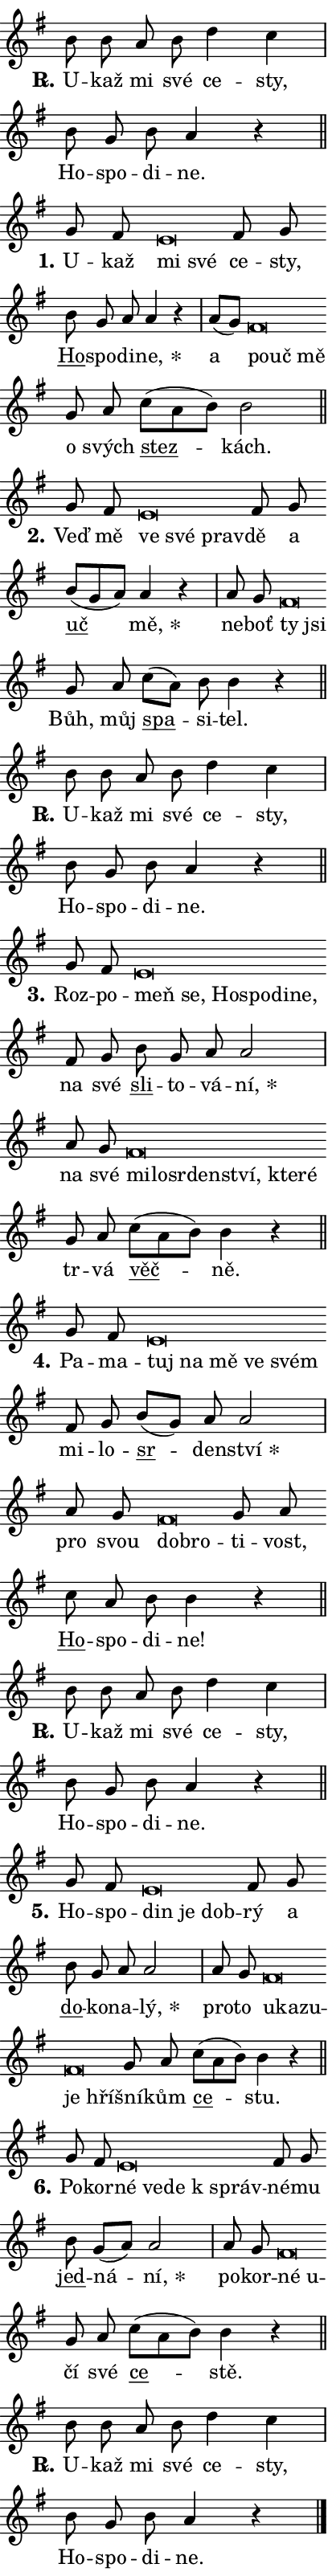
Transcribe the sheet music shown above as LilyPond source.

\version "2.24.0"
\header { tagline = "" }
\paper {
  indent = 0\cm
  top-margin = 0\cm
  right-margin = 0.13\cm % to fit lyric hyphens
  bottom-margin = 0\cm
  left-margin = 0\cm
  paper-width = 7\cm
  page-breaking = #ly:one-page-breaking
  system-system-spacing.basic-distance = #11
  score-system-spacing.basic-distance = #11
  ragged-last = ##f
}


%% Author: Thomas Morley
%% https://lists.gnu.org/archive/html/lilypond-user/2020-05/msg00002.html
#(define (line-position grob)
"Returns position of @var[grob} in current system:
   @code{'start}, if at first time-step
   @code{'end}, if at last time-step
   @code{'middle} otherwise
"
  (let* ((col (ly:item-get-column grob))
         (ln (ly:grob-object col 'left-neighbor))
         (rn (ly:grob-object col 'right-neighbor))
         (col-to-check-left (if (ly:grob? ln) ln col))
         (col-to-check-right (if (ly:grob? rn) rn col))
         (break-dir-left
           (and
             (ly:grob-property col-to-check-left 'non-musical #f)
             (ly:item-break-dir col-to-check-left)))
         (break-dir-right
           (and
             (ly:grob-property col-to-check-right 'non-musical #f)
             (ly:item-break-dir col-to-check-right))))
        (cond ((eqv? 1 break-dir-left) 'start)
              ((eqv? -1 break-dir-right) 'end)
              (else 'middle))))

#(define (tranparent-at-line-position vctor)
  (lambda (grob)
  "Relying on @code{line-position} select the relevant enry from @var{vctor}.
Used to determine transparency,"
    (case (line-position grob)
      ((end) (not (vector-ref vctor 0)))
      ((middle) (not (vector-ref vctor 1)))
      ((start) (not (vector-ref vctor 2))))))

noteHeadBreakVisibility =
#(define-music-function (break-visibility)(vector?)
"Makes @code{NoteHead}s transparent relying on @var{break-visibility}"
#{
  \override NoteHead.transparent =
    #(tranparent-at-line-position break-visibility)
#})

#(define delete-ledgers-for-transparent-note-heads
  (lambda (grob)
    "Reads whether a @code{NoteHead} is transparent.
If so this @code{NoteHead} is removed from @code{'note-heads} from
@var{grob}, which is supposed to be @code{LedgerLineSpanner}.
As a result ledgers are not printed for this @code{NoteHead}"
    (let* ((nhds-array (ly:grob-object grob 'note-heads))
           (nhds-list
             (if (ly:grob-array? nhds-array)
                 (ly:grob-array->list nhds-array)
                 '()))
           ;; Relies on the transparent-property being done before
           ;; Staff.LedgerLineSpanner.after-line-breaking is executed.
           ;; This is fragile ...
           (to-keep
             (remove
               (lambda (nhd)
                 (ly:grob-property nhd 'transparent #f))
               nhds-list)))
      ;; TODO find a better method to iterate over grob-arrays, similiar
      ;; to filter/remove etc for lists
      ;; For now rebuilt from scratch
      (set! (ly:grob-object grob 'note-heads)  '())
      (for-each
        (lambda (nhd)
          (ly:pointer-group-interface::add-grob grob 'note-heads nhd))
        to-keep))))

squashNotes = {
  \override NoteHead.X-extent = #'(-0.2 . 0.2)
  \override NoteHead.Y-extent = #'(-0.75 . 0)
  \override NoteHead.stencil =
    #(lambda (grob)
       (let ((pos (ly:grob-property grob 'staff-position)))
         (begin
           (if (< pos -7) (display "ERROR: Lower brevis then expected\n") (display ""))
           (if (<= pos -6) ly:text-interface::print ly:note-head::print))))
}
unSquashNotes = {
  \revert NoteHead.X-extent
  \revert NoteHead.Y-extent
  \revert NoteHead.stencil
}

hideNotes = \noteHeadBreakVisibility #begin-of-line-visible
unHideNotes = \noteHeadBreakVisibility #all-visible

% work-around for resetting accidentals
% https://lilypond.org/doc/v2.23/Documentation/notation/displaying-rhythms#unmetered-music
cadenzaMeasure = {
  \cadenzaOff
  \partial 1024 s1024
  \cadenzaOn
}

#(define-markup-command (accent layout props text) (markup?)
  "Underline accented syllable"
  (interpret-markup layout props
    #{\markup \override #'(offset . 4.3) \underline { #text }#}))

responsum = \markup \concat {
  "R" \hspace #-1.05 \path #0.1 #'((moveto 0 0.07) (lineto 0.9 0.8)) \hspace #0.05 "."
}

spaceSize = #0.6828661417322834 % exact space size for TeX Gyre Schola

\layout {
  \context {
    \Staff
    \remove "Time_signature_engraver"
    \override LedgerLineSpanner.after-line-breaking = #delete-ledgers-for-transparent-note-heads
  }
  \context {
    \Lyrics {
      \override LyricSpace.minimum-distance = \spaceSize
      \override LyricText.font-name = #"TeX Gyre Schola"
      \override LyricText.font-size = 1
      \override StanzaNumber.font-name = #"TeX Gyre Schola Bold"
      \override StanzaNumber.font-size = 1
    }
  }
  \context {
    \Score 
    \override NoteHead.text =
      #(lambda (grob) 
        (let ((pos (ly:grob-property grob 'staff-position)))
          #{\markup {
            \combine
              \halign #-0.55 \raise #(if (= pos -6) 0 0.5) \override #'(thickness . 2) \draw-line #'(3.2 . 0)
              \musicglyph "noteheads.sM1"
          }#}))
  }
}

% magnetic-lyrics.ily
%
%   written by
%     Jean Abou Samra <jean@abou-samra.fr>
%     Werner Lemberg <wl@gnu.org>
%
%   adapted by
%     Jiri Hon <jiri.hon@gmail.com>
%
% Version 2022-Apr-15

% https://www.mail-archive.com/lilypond-user@gnu.org/msg149350.html

#(define (Left_hyphen_pointer_engraver context)
   "Collect syllable-hyphen-syllable occurrences in lyrics and store
them in properties.  This engraver only looks to the left.  For
example, if the lyrics input is @code{foo -- bar}, it does the
following.

@itemize @bullet
@item
Set the @code{text} property of the @code{LyricHyphen} grob between
@q{foo} and @q{bar} to @code{foo}.

@item
Set the @code{left-hyphen} property of the @code{LyricText} grob with
text @q{foo} to the @code{LyricHyphen} grob between @q{foo} and
@q{bar}.
@end itemize

Use this auxiliary engraver in combination with the
@code{lyric-@/text::@/apply-@/magnetic-@/offset!} hook."
   (let ((hyphen #f)
         (text #f))
     (make-engraver
      (acknowledgers
       ((lyric-syllable-interface engraver grob source-engraver)
        (set! text grob)))
      (end-acknowledgers
       ((lyric-hyphen-interface engraver grob source-engraver)
        ;(when (not (grob::has-interface grob 'lyric-space-interface))
          (set! hyphen grob)));)
      ((stop-translation-timestep engraver)
       (when (and text hyphen)
         (ly:grob-set-object! text 'left-hyphen hyphen))
       (set! text #f)
       (set! hyphen #f)))))

#(define (lyric-text::apply-magnetic-offset! grob)
   "If the space between two syllables is less than the value in
property @code{LyricText@/.details@/.squash-threshold}, move the right
syllable to the left so that it gets concatenated with the left
syllable.

Use this function as a hook for
@code{LyricText@/.after-@/line-@/breaking} if the
@code{Left_@/hyphen_@/pointer_@/engraver} is active."
   (let ((hyphen (ly:grob-object grob 'left-hyphen #f)))
     (when hyphen
       (let ((left-text (ly:spanner-bound hyphen LEFT)))
         (when (grob::has-interface left-text 'lyric-syllable-interface)
           (let* ((common (ly:grob-common-refpoint grob left-text X))
                  (this-x-ext (ly:grob-extent grob common X))
                  (left-x-ext
                   (begin
                     ;; Trigger magnetism for left-text.
                     (ly:grob-property left-text 'after-line-breaking)
                     (ly:grob-extent left-text common X)))
                  ;; `delta` is the gap width between two syllables.
                  (delta (- (interval-start this-x-ext)
                            (interval-end left-x-ext)))
                  (details (ly:grob-property grob 'details))
                  (threshold (assoc-get 'squash-threshold details 0.2)))
             (when (< delta threshold)
               (let* (;; We have to manipulate the input text so that
                      ;; ligatures crossing syllable boundaries are not
                      ;; disabled.  For languages based on the Latin
                      ;; script this is essentially a beautification.
                      ;; However, for non-Western scripts it can be a
                      ;; necessity.
                      (lt (ly:grob-property left-text 'text))
                      (rt (ly:grob-property grob 'text))
                      (is-space (grob::has-interface hyphen 'lyric-space-interface))
                      (space (if is-space " " ""))
                      (extra-delta (if is-space spaceSize 0))
                      ;; Append new syllable.
                      (ltrt-space (if (and (string? lt) (string? rt))
                                (string-append lt space rt)
                                (make-concat-markup (list lt space rt))))
                      ;; Right-align `ltrt` to the right side.
                      (ltrt-space-markup (grob-interpret-markup
                               grob
                               (make-translate-markup
                                (cons (interval-length this-x-ext) 0)
                                (make-right-align-markup ltrt-space)))))
                 (begin
                   ;; Don't print `left-text`.
                   (ly:grob-set-property! left-text 'stencil #f)
                   ;; Set text and stencil (which holds all collected
                   ;; syllables so far) and shift it to the left.
                   (ly:grob-set-property! grob 'text ltrt-space)
                   (ly:grob-set-property! grob 'stencil ltrt-space-markup)
                   (ly:grob-translate-axis! grob (- (- delta extra-delta)) X))))))))))


#(define (lyric-hyphen::displace-bounds-first grob)
   ;; Make very sure this callback isn't triggered too early.
   (let ((left (ly:spanner-bound grob LEFT))
         (right (ly:spanner-bound grob RIGHT)))
     (ly:grob-property left 'after-line-breaking)
     (ly:grob-property right 'after-line-breaking)
     (ly:lyric-hyphen::print grob)))

squashThreshold = #0.4

\layout {
  \context {
    \Lyrics
    \consists #Left_hyphen_pointer_engraver
    \override LyricText.after-line-breaking =
      #lyric-text::apply-magnetic-offset!
    \override LyricHyphen.stencil = #lyric-hyphen::displace-bounds-first
    \override LyricText.details.squash-threshold = \squashThreshold
    \override LyricHyphen.minimum-distance = 0
    \override LyricHyphen.minimum-length = \squashThreshold
  }
}

squashText = \override LyricText.details.squash-threshold = 9999
unSquashText = \override LyricText.details.squash-threshold = \squashThreshold

leftText = \override LyricText.self-alignment-X = #LEFT
unLeftText = \revert LyricText.self-alignment-X

starOffset = #(lambda (grob) 
                (let ((x_offset (ly:self-alignment-interface::aligned-on-x-parent grob)))
                  (if (= x_offset 0) 0 (+ x_offset 1.2))))

star = #(define-music-function (syllable)(string?)
"Append star separator at the end of a syllable"
#{
  \once \override LyricText.X-offset = #starOffset
  \lyricmode { \markup {
    #syllable
    \override #'((font-name . "TeX Gyre Schola Bold")) \hspace #0.2 \lower #0.65 \larger "*"
  } }
#})

starAccent = #(define-music-function (syllable)(string?)
"Append star separator at the end of a syllable and make accent"
#{
  \once \override LyricText.X-offset = #starOffset
  \lyricmode { \markup {
    \accent #syllable
    \override #'((font-name . "TeX Gyre Schola Bold")) \hspace #0.2 \lower #0.65 \larger "*"
  } }
#})

breath = #(define-music-function (syllable)(string?)
"Append breathing indicator at the end of a syllable"
#{
  \lyricmode { \markup { #syllable "+" } }
#})

optionalBreath = #(define-music-function (syllable)(string?)
"Append optional breathing indicator at the end of a syllable"
#{
  \lyricmode { \markup { #syllable "(+)" } }
#})


\score {
    <<
        \new Voice = "melody" { \cadenzaOn \key g \major \relative { b'8 b a b d4 c \cadenzaMeasure \bar "|" b8 g b a4 r \cadenzaMeasure \bar "||" \break } }
        \new Lyrics \lyricsto "melody" { \lyricmode { \set stanza = \responsum
U -- kaž mi své ce -- sty, Ho -- spo -- di -- ne. } }
    >>
    \layout {}
}

\score {
    <<
        \new Voice = "melody" { \cadenzaOn \key g \major \relative { g'8 fis \squashNotes e\breve*1/16 \hideNotes \breve*1/16 \bar "" \unHideNotes \unSquashNotes fis8 g \bar "" b g a a4 r \cadenzaMeasure \bar "|" a8[( g)] \squashNotes fis\breve*1/16 \hideNotes \breve*1/16 \breve*1/16 \bar "" \unHideNotes \unSquashNotes g8 a \bar "" c[( a b)] b2 \cadenzaMeasure \bar "||" \break } }
        \new Lyrics \lyricsto "melody" { \lyricmode { \set stanza = "1."
U -- kaž \leftText mi \squashText své \unLeftText \unSquashText ce -- sty, \markup \accent Ho -- spo -- di -- \star ne, a \leftText po -- \squashText uč mě \unLeftText \unSquashText o svých \markup \accent stez -- kách. } }
    >>
    \layout {}
}

\score {
    <<
        \new Voice = "melody" { \cadenzaOn \key g \major \relative { g'8 fis \squashNotes e\breve*1/16 \hideNotes \breve*1/16 \breve*1/16 \bar "" \unHideNotes \unSquashNotes fis8 g \bar "" b[( g a)] a4 r \cadenzaMeasure \bar "|" a8 g \squashNotes fis\breve*1/16 \hideNotes \breve*1/16 \bar "" \unHideNotes \unSquashNotes g8 a \bar "" c[( a)] b b4 r \cadenzaMeasure \bar "||" \break } }
        \new Lyrics \lyricsto "melody" { \lyricmode { \set stanza = "2."
Veď mě \leftText ve \squashText své prav -- \unLeftText \unSquashText dě a \markup \accent uč \star mě, ne -- boť \leftText ty \squashText jsi \unLeftText \unSquashText Bůh, můj \markup \accent spa -- si -- tel. } }
    >>
    \layout {}
}

\score {
    <<
        \new Voice = "melody" { \cadenzaOn \key g \major \relative { b'8 b a b d4 c \cadenzaMeasure \bar "|" b8 g b a4 r \cadenzaMeasure \bar "||" \break } }
        \new Lyrics \lyricsto "melody" { \lyricmode { \set stanza = \responsum
U -- kaž mi své ce -- sty, Ho -- spo -- di -- ne. } }
    >>
    \layout {}
}

\score {
    <<
        \new Voice = "melody" { \cadenzaOn \key g \major \relative { g'8 fis \squashNotes e\breve*1/16 \hideNotes \breve*1/16 \bar "" \breve*1/16 \bar "" \breve*1/16 \bar "" \breve*1/16 \breve*1/16 \bar "" \unHideNotes \unSquashNotes fis8 g \bar "" b g a a2 \cadenzaMeasure \bar "|" a8 g \squashNotes fis\breve*1/16 \hideNotes \breve*1/16 \bar "" \breve*1/16 \bar "" \breve*1/16 \bar "" \breve*1/16 \bar "" \breve*1/16 \breve*1/16 \bar "" \unHideNotes \unSquashNotes g8 a \bar "" c[( a b)] b4 r \cadenzaMeasure \bar "||" \break } }
        \new Lyrics \lyricsto "melody" { \lyricmode { \set stanza = "3."
Roz -- po -- \leftText meň \squashText se, Ho -- spo -- di -- ne, \unLeftText \unSquashText na své \markup \accent sli -- to -- vá -- \star ní, na své \leftText mi -- \squashText lo -- sr -- den -- ství, kte -- ré \unLeftText \unSquashText tr -- vá \markup \accent věč -- ně. } }
    >>
    \layout {}
}

\score {
    <<
        \new Voice = "melody" { \cadenzaOn \key g \major \relative { g'8 fis \squashNotes e\breve*1/16 \hideNotes \breve*1/16 \bar "" \breve*1/16 \bar "" \breve*1/16 \breve*1/16 \bar "" \unHideNotes \unSquashNotes fis8 g \bar "" b[( g)] a a2 \cadenzaMeasure \bar "|" a8 g \squashNotes fis\breve*1/16 \hideNotes \breve*1/16 \bar "" \unHideNotes \unSquashNotes g8 a \bar "" c a b b4 r \cadenzaMeasure \bar "||" \break } }
        \new Lyrics \lyricsto "melody" { \lyricmode { \set stanza = "4."
Pa -- ma -- \leftText tuj \squashText na mě ve svém \unLeftText \unSquashText mi -- lo -- \markup \accent sr -- den -- \star ství pro svou \leftText dob -- \squashText ro -- \unLeftText \unSquashText ti -- vost, \markup \accent Ho -- spo -- di -- ne! } }
    >>
    \layout {}
}

\score {
    <<
        \new Voice = "melody" { \cadenzaOn \key g \major \relative { b'8 b a b d4 c \cadenzaMeasure \bar "|" b8 g b a4 r \cadenzaMeasure \bar "||" \break } }
        \new Lyrics \lyricsto "melody" { \lyricmode { \set stanza = \responsum
U -- kaž mi své ce -- sty, Ho -- spo -- di -- ne. } }
    >>
    \layout {}
}

\score {
    <<
        \new Voice = "melody" { \cadenzaOn \key g \major \relative { g'8 fis \squashNotes e\breve*1/16 \hideNotes \breve*1/16 \breve*1/16 \bar "" \unHideNotes \unSquashNotes fis8 g \bar "" b g a a2 \cadenzaMeasure \bar "|" a8 g \squashNotes fis\breve*1/16 \hideNotes \breve*1/16 \bar "" \breve*1/16 \bar "" \breve*1/16 \breve*1/16 \bar "" \unHideNotes \unSquashNotes g8 a \bar "" c[( a b)] b4 r \cadenzaMeasure \bar "||" \break } }
        \new Lyrics \lyricsto "melody" { \lyricmode { \set stanza = "5."
Ho -- spo -- \leftText din \squashText je dob -- \unLeftText \unSquashText rý a \markup \accent do -- ko -- na -- \star lý, pro -- to \leftText u -- \squashText ka -- zu -- je hří -- \unLeftText \unSquashText šní -- kům \markup \accent ce -- stu. } }
    >>
    \layout {}
}

\score {
    <<
        \new Voice = "melody" { \cadenzaOn \key g \major \relative { g'8 fis \squashNotes e\breve*1/16 \hideNotes \breve*1/16 \bar "" \breve*1/16 \breve*1/16 \bar "" \unHideNotes \unSquashNotes fis8 g \bar "" b g[( a)] a2 \cadenzaMeasure \bar "|" a8 g \squashNotes fis\breve*1/16 \hideNotes \breve*1/16 \bar "" \unHideNotes \unSquashNotes g8 a \bar "" c[( a b)] b4 r \cadenzaMeasure \bar "||" \break } }
        \new Lyrics \lyricsto "melody" { \lyricmode { \set stanza = "6."
Po -- kor -- \leftText né \squashText ve -- de "k správ" -- \unLeftText \unSquashText né -- mu \markup \accent jed -- ná -- \star ní, po -- kor -- \leftText né \squashText u -- \unLeftText \unSquashText čí své \markup \accent ce -- stě. } }
    >>
    \layout {}
}

\score {
    <<
        \new Voice = "melody" { \cadenzaOn \key g \major \relative { b'8 b a b d4 c \cadenzaMeasure \bar "|" b8 g b a4 r \cadenzaMeasure \bar "||" \break } \bar "|." }
        \new Lyrics \lyricsto "melody" { \lyricmode { \set stanza = \responsum
U -- kaž mi své ce -- sty, Ho -- spo -- di -- ne. } }
    >>
    \layout {}
}
